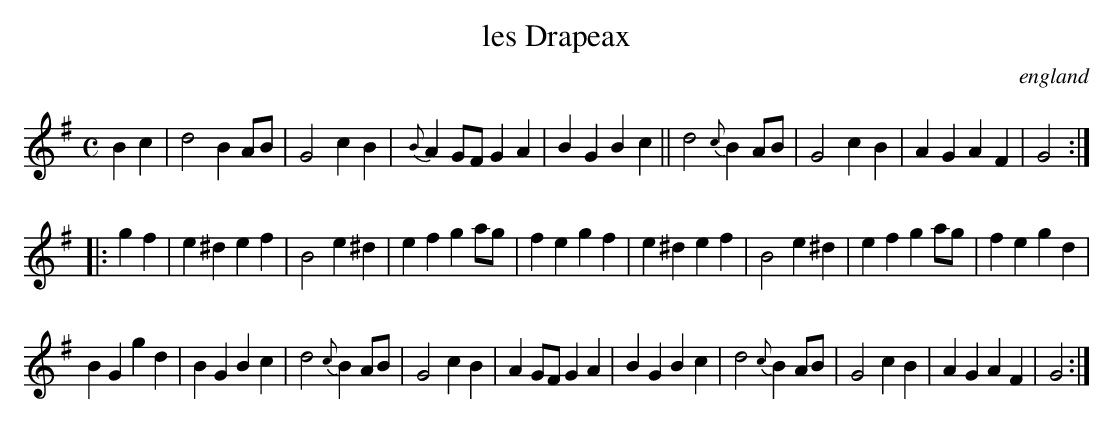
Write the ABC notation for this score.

X:1
T:les Drapeax
O:england
M:C
K:G
B2c2|\
d4 B2AB| G4 c2B2| {B}A2GF G2A2| B2G2 B2c2||\
d4 {c}B2AB| G4 c2B2| A2G2 A2F2| G4 ::
g2f2|\
e2^d2 e2f2| B4 e2^d2| e2f2 g2ag| f2e2 g2f2|\
e2^d2 e2f2| B4 e2^d2| e2f2 g2ag| f2e2 g2d2|
B2G2 g2d2| B2G2 B2c2| d4 {c}B2AB| G4 c2B2|\
A2GF G2A2| B2G2 B2c2| d4 {c}B2AB| G4 c2B2| A2G2 A2F2| G4 :|
